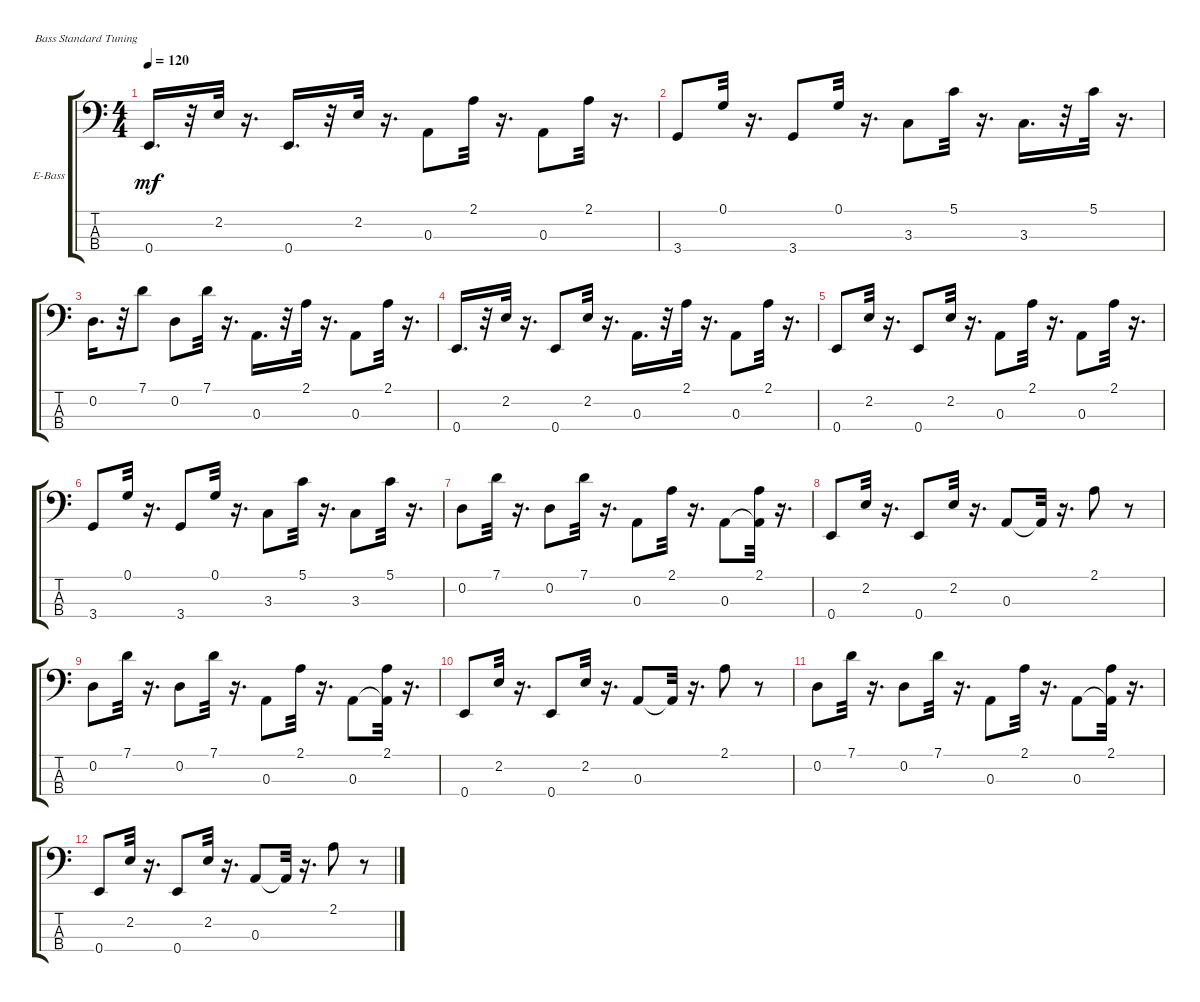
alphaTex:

\bracketExtendMode groupsimilarinstruments
\firstSystemTrackNameOrientation horizontal
\otherSystemsTrackNameOrientation horizontal
\track ("Бас" "E-Bass") {instrument electricbassfinger}
\staff {score tabs}
\tuning (G2 D2 A1 E1)
\ts (4 4)
\tempo 120
\clef f4
\ks c
0.4.16{d dy mf} r.32 2.2.32 r.16{d} 0.4.16{d} r.32 2.2.32 r.16{d} 0.3.8 2.1.32 r.16{d} 0.3.8 2.1.32 r.16{d} |
3.4.8 0.1.32 r.16{d} 3.4.8 0.1.32 r.16{d} 3.3.8 5.1.32 r.16{d} 3.3.16{d} r.32 5.1.32 r.16{d} |
0.2.16{d} r.32 7.1.8 0.2.8 7.1.32 r.16{d} 0.3.16{d} r.32 2.1.32 r.16{d} 0.3.8 2.1.32 r.16{d} |
0.4.16{d} r.32 2.2.32 r.16{d} 0.4.8 2.2.32 r.16{d} 0.3.16{d} r.32 2.1.32 r.16{d} 0.3.8 2.1.32 r.16{d} |
0.4.8 2.2.32 r.16{d} 0.4.8 2.2.32 r.16{d} 0.3.8 2.1.32 r.16{d} 0.3.8 2.1.32 r.16{d} |
3.4.8 0.1.32 r.16{d} 3.4.8 0.1.32 r.16{d} 3.3.8 5.1.32 r.16{d} 3.3.8 5.1.32 r.16{d} |
0.2.8 7.1.32 r.16{d} 0.2.8 7.1.32 r.16{d} 0.3.8 2.1.32 r.16{d} 0.3.8 (0.3{t} 2.1).32 r.16{d} |
0.4.8 2.2.32 r.16{d} 0.4.8 2.2.32 r.16{d} 0.3.8 0.3{t}.32 r.16{d} 2.1.8 r.8 |
0.2.8 7.1.32 r.16{d} 0.2.8 7.1.32 r.16{d} 0.3.8 2.1.32 r.16{d} 0.3.8 (0.3{t} 2.1).32 r.16{d} |
0.4.8 2.2.32 r.16{d} 0.4.8 2.2.32 r.16{d} 0.3.8 0.3{t}.32 r.16{d} 2.1.8 r.8 |
0.2.8 7.1.32 r.16{d} 0.2.8 7.1.32 r.16{d} 0.3.8 2.1.32 r.16{d} 0.3.8 (0.3{t} 2.1).32 r.16{d} |
0.4.8 2.2.32 r.16{d} 0.4.8 2.2.32 r.16{d} 0.3.8 0.3{t}.32 r.16{d} 2.1.8 r.8
